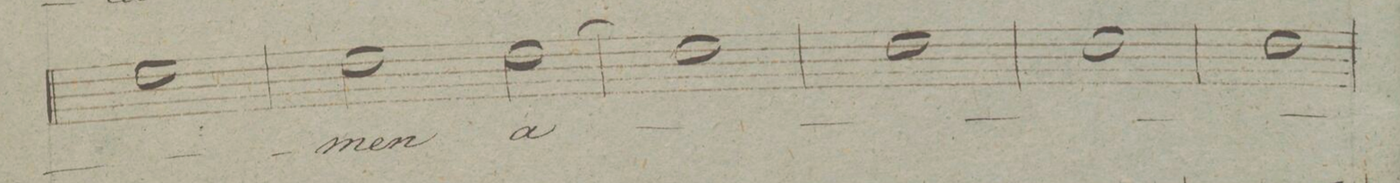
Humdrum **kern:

**kern	**text	**dynam
*I"Tenore.	*	*
*clefC4	*	*
*k[]	*	*
*met(c|)	*	*
*M2/2	*	*
1c\	.	.
=207	=207	=207
2c\	-men	.
[2c\	a-	.
=208	=208	=208
1c\]	.	.
=209	=209	=209
1c\	.	.
=210	=210	=210
1c\	.	.
=211	=211	=211
1c\	.	.
=212	=212	=212
*-	*-	*-
